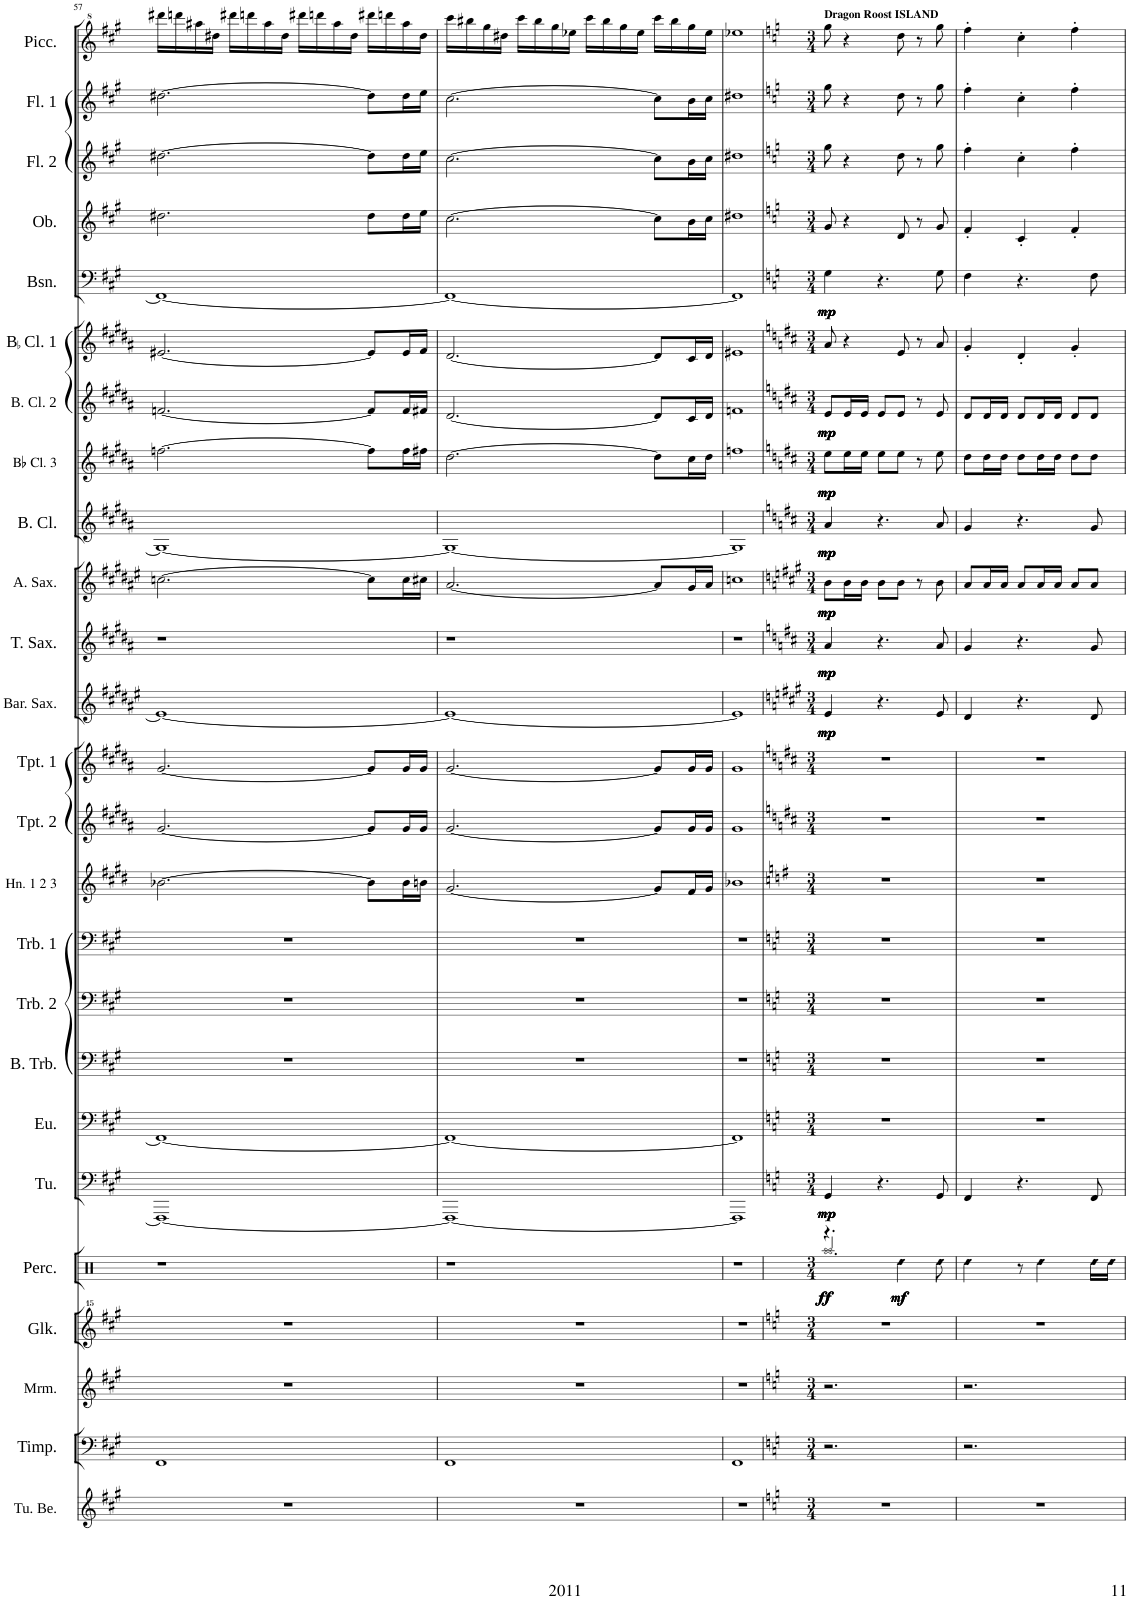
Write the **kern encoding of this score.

**kern	**kern	**kern	**kern	**kern	**dynam	**kern	**dynam	**kern	**kern	**kern	**kern	**kern	**kern	**kern	**kern	**dynam	**kern	**dynam	**kern	**dynam	**kern	**dynam	**kern	**dynam	**kern	**dynam	**kern	**kern	**dynam	**kern	**kern	**kern	**kern
*part25	*part24	*part23	*part22	*part21	*part21	*part20	*part20	*part19	*part18	*part17	*part16	*part15	*part14	*part13	*part12	*part12	*part11	*part11	*part10	*part10	*part9	*part9	*part8	*part8	*part7	*part7	*part6	*part5	*part5	*part4	*part3	*part2	*part1
*staff25	*staff24	*staff23	*staff22	*staff21	*staff21	*staff20	*staff20	*staff19	*staff18	*staff17	*staff16	*staff15	*staff14	*staff13	*staff12	*staff12	*staff11	*staff11	*staff10	*staff10	*staff9	*staff9	*staff8	*staff8	*staff7	*staff7	*staff6	*staff5	*staff5	*staff4	*staff3	*staff2	*staff1
*I"Tubular Bells	*I"Timpani	*I"Marimba	*I"Glockenspiel	*I"Percussion	*	*I"Tuba	*	*I"Euphonium	*I"Bass Trombone	*I"Trombone 2	*I"Trombone 1	*I"Horn 1 2 3	*I"BaccidentalFlat Trumpet 2	*I"BaccidentalFlat Trumpet 1	*I"Baritone Saxophone	*	*I"Tenor Saxophone	*	*I"Alto Saxophone	*	*I"Bass Clarinet	*	*I"Bb Clarinet 3	*	*I"BaccidentalFlat Clarinet 2	*	*I"BaccidentalFlat Clarinet 1	*I"Bassoon	*	*I"Oboe	*I"Flute 2	*I"Flute 1	*I"Piccolo
*I'Tu. Be.	*I'Timp.	*I'Mrm.	*I'Glk.	*I'Perc.	*	*I'Tu.	*	*I'Eu.	*I'B. Trb.	*I'Trb. 2	*I'Trb. 1	*I'Hn. 1 2 3	*I'Tpt. 2	*I'Tpt. 1	*I'Bar. Sax.	*	*I'T. Sax.	*	*I'A. Sax.	*	*I'B. Cl.	*	*I'Bb Cl. 3	*	*I'B. Cl. 2	*	*I'BaccidentalFlat Cl. 1	*I'Bsn.	*	*I'Ob.	*I'Fl. 2	*I'Fl. 1	*I'Picc.
!!LO:PB:g=z
*clefG2	*clefF4	*clefG2	*clefG^^2	*clefX	*	*clefF4	*	*clefF4	*clefF4	*clefF4	*clefF4	*clefG2	*clefG2	*clefG2	*clefG2	*	*clefG2	*	*clefG2	*	*clefG2	*	*clefG2	*	*clefG2	*	*clefG2	*clefF4	*	*clefG2	*clefG2	*clefG2	*clefG^2
*	*	*	*	*	*	*	*	*	*	*	*	*Trd4c7	*Trd1c2	*Trd1c2	*Trd12c21	*	*Trd8c14	*	*Trd5c9	*	*Trd8c14	*	*Trd1c2	*	*Trd1c2	*	*Trd1c2	*	*	*	*	*	*Trd-7c-12
*k[f#c#g#]	*k[f#c#g#]	*k[f#c#g#]	*k[f#c#g#]	*k[]	*	*k[f#c#g#]	*	*k[f#c#g#]	*k[f#c#g#]	*k[f#c#g#]	*k[f#c#g#]	*k[f#c#g#d#]	*k[f#c#g#d#a#]	*k[f#c#g#d#a#]	*k[f#c#g#d#a#e#]	*	*k[f#c#g#d#a#]	*	*k[f#c#g#d#a#e#]	*	*k[f#c#g#d#a#]	*	*k[f#c#g#d#a#]	*	*k[f#c#g#d#a#]	*	*k[f#c#g#d#a#]	*k[f#c#g#]	*	*k[f#c#g#]	*k[f#c#g#]	*k[f#c#g#]	*k[f#c#g#]
*M4/4	*M4/4	*M4/4	*M4/4	*M4/4	*	*M4/4	*	*M4/4	*M4/4	*M4/4	*M4/4	*M4/4	*M4/4	*M4/4	*M4/4	*	*M4/4	*	*M4/4	*	*M4/4	*	*M4/4	*	*M4/4	*	*M4/4	*M4/4	*	*M4/4	*M4/4	*M4/4	*M4/4
=57	=57	=57	=57	=57	=57	=57	=57	=57	=57	=57	=57	=57	=57	=57	=57	=57	=57	=57	=57	=57	=57	=57	=57	=57	=57	=57	=57	=57	=57	=57	=57	=57	=57
1r	1FF#	1r	1r	1r	.	1FFF#_	.	1FF#_	1r	1r	1r	[2.b-X\	[2.g#/	[2.g#/	1e-_	.	1r	.	[2.ccn\	.	1G#_	.	[2.ffn\	.	[2.fn/	.	[2.e#X/	1FF#_	.	2.dd#X\	[2.dd#X\	[2.dd#X\	16dddd#X\LL
.	.	.	.	.	.	.	.	.	.	.	.	.	.	.	.	.	.	.	.	.	.	.	.	.	.	.	.	.	.	.	.	.	16ddddn\
.	.	.	.	.	.	.	.	.	.	.	.	.	.	.	.	.	.	.	.	.	.	.	.	.	.	.	.	.	.	.	.	.	16aaa#X\
.	.	.	.	.	.	.	.	.	.	.	.	.	.	.	.	.	.	.	.	.	.	.	.	.	.	.	.	.	.	.	.	.	16ddd#X\JJ
.	.	.	.	.	.	.	.	.	.	.	.	.	.	.	.	.	.	.	.	.	.	.	.	.	.	.	.	.	.	.	.	.	16dddd#X\LL
.	.	.	.	.	.	.	.	.	.	.	.	.	.	.	.	.	.	.	.	.	.	.	.	.	.	.	.	.	.	.	.	.	16ddddn\
.	.	.	.	.	.	.	.	.	.	.	.	.	.	.	.	.	.	.	.	.	.	.	.	.	.	.	.	.	.	.	.	.	16aaa#\
.	.	.	.	.	.	.	.	.	.	.	.	.	.	.	.	.	.	.	.	.	.	.	.	.	.	.	.	.	.	.	.	.	16ddd#\JJ
.	.	.	.	.	.	.	.	.	.	.	.	.	.	.	.	.	.	.	.	.	.	.	.	.	.	.	.	.	.	.	.	.	16dddd#X\LL
.	.	.	.	.	.	.	.	.	.	.	.	.	.	.	.	.	.	.	.	.	.	.	.	.	.	.	.	.	.	.	.	.	16ddddn\
.	.	.	.	.	.	.	.	.	.	.	.	.	.	.	.	.	.	.	.	.	.	.	.	.	.	.	.	.	.	.	.	.	16aaa#\
.	.	.	.	.	.	.	.	.	.	.	.	.	.	.	.	.	.	.	.	.	.	.	.	.	.	.	.	.	.	.	.	.	16ddd#\JJ
.	.	.	.	.	.	.	.	.	.	.	.	8b-\L]	8g#/L]	8g#/L]	.	.	.	.	8cc\L]	.	.	.	8ff\L]	.	8f/L]	.	8e#/L]	.	.	8dd#\L	8dd#\L]	8dd#\L]	16dddd#X\LL
.	.	.	.	.	.	.	.	.	.	.	.	.	.	.	.	.	.	.	.	.	.	.	.	.	.	.	.	.	.	.	.	.	16ddddn\
.	.	.	.	.	.	.	.	.	.	.	.	16b-\L	16g#/L	16g#/L	.	.	.	.	16cc\L	.	.	.	16ff\L	.	16f/L	.	16e#/L	.	.	16dd#\L	16dd#\L	16dd#\L	16aaa#\
.	.	.	.	.	.	.	.	.	.	.	.	16bn\JJ	16g#/JJ	16g#/JJ	.	.	.	.	16cc#X\JJ	.	.	.	16ff#X\JJ	.	16f#X/JJ	.	16f#/JJ	.	.	16ee\JJ	16ee\JJ	16ee\JJ	16ddd#\JJ
=58	=58	=58	=58	=58	=58	=58	=58	=58	=58	=58	=58	=58	=58	=58	=58	=58	=58	=58	=58	=58	=58	=58	=58	=58	=58	=58	=58	=58	=58	=58	=58	=58	=58
1r	1FF#	1r	1r	1r	.	1FFF#_	.	1FF#_	1r	1r	1r	[2.g#/	[2.g#/	[2.g#/	1e-_	.	1r	.	[2.a#/	.	1G#_	.	[2.dd#\	.	[2.d#/	.	[2.d#/	1FF#_	.	[2.cc#\	[2.cc#\	[2.cc#\	16cccc#\LL
.	.	.	.	.	.	.	.	.	.	.	.	.	.	.	.	.	.	.	.	.	.	.	.	.	.	.	.	.	.	.	.	.	16bbb#X\
.	.	.	.	.	.	.	.	.	.	.	.	.	.	.	.	.	.	.	.	.	.	.	.	.	.	.	.	.	.	.	.	.	16ggg#\
.	.	.	.	.	.	.	.	.	.	.	.	.	.	.	.	.	.	.	.	.	.	.	.	.	.	.	.	.	.	.	.	.	16ddd#X\JJ
.	.	.	.	.	.	.	.	.	.	.	.	.	.	.	.	.	.	.	.	.	.	.	.	.	.	.	.	.	.	.	.	.	16cccc#\LL
.	.	.	.	.	.	.	.	.	.	.	.	.	.	.	.	.	.	.	.	.	.	.	.	.	.	.	.	.	.	.	.	.	16bbb#\
.	.	.	.	.	.	.	.	.	.	.	.	.	.	.	.	.	.	.	.	.	.	.	.	.	.	.	.	.	.	.	.	.	16ggg#\
.	.	.	.	.	.	.	.	.	.	.	.	.	.	.	.	.	.	.	.	.	.	.	.	.	.	.	.	.	.	.	.	.	16eee-X\JJ
.	.	.	.	.	.	.	.	.	.	.	.	.	.	.	.	.	.	.	.	.	.	.	.	.	.	.	.	.	.	.	.	.	16cccc#\LL
.	.	.	.	.	.	.	.	.	.	.	.	.	.	.	.	.	.	.	.	.	.	.	.	.	.	.	.	.	.	.	.	.	16bbb#\
.	.	.	.	.	.	.	.	.	.	.	.	.	.	.	.	.	.	.	.	.	.	.	.	.	.	.	.	.	.	.	.	.	16ggg#\
.	.	.	.	.	.	.	.	.	.	.	.	.	.	.	.	.	.	.	.	.	.	.	.	.	.	.	.	.	.	.	.	.	16eee-\JJ
.	.	.	.	.	.	.	.	.	.	.	.	8g#/L]	8g#/L]	8g#/L]	.	.	.	.	8a#/L]	.	.	.	8dd#\L]	.	8d#/L]	.	8d#/L]	.	.	8cc#\L]	8cc#\L]	8cc#\L]	16cccc#\LL
.	.	.	.	.	.	.	.	.	.	.	.	.	.	.	.	.	.	.	.	.	.	.	.	.	.	.	.	.	.	.	.	.	16bbb#\
.	.	.	.	.	.	.	.	.	.	.	.	16f#/L	16g#/L	16g#/L	.	.	.	.	16g#/L	.	.	.	16cc#\L	.	16c#/L	.	16c#/L	.	.	16b\L	16b\L	16b\L	16ggg#\
.	.	.	.	.	.	.	.	.	.	.	.	16g#/JJ	16g#/JJ	16g#/JJ	.	.	.	.	16a#/JJ	.	.	.	16dd#\JJ	.	16d#/JJ	.	16d#/JJ	.	.	16cc#\JJ	16cc#\JJ	16cc#\JJ	16eee-\JJ
=59	=59	=59	=59	=59	=59	=59	=59	=59	=59	=59	=59	=59	=59	=59	=59	=59	=59	=59	=59	=59	=59	=59	=59	=59	=59	=59	=59	=59	=59	=59	=59	=59	=59
1r	1FF#	1r	1r	1r	.	1FFF#]	.	1FF#]	1r	1r	1r	1b-X	1g#	1g#	1e-]	.	1r	.	1ccn	.	1G#]	.	1ffn	.	1fn	.	1e#X	1FF#]	.	1dd#X	1dd#X	1dd#X	1eee-X
=60	=60	=60	=60	=60	=60	=60	=60	=60	=60	=60	=60	=60	=60	=60	=60	=60	=60	=60	=60	=60	=60	=60	=60	=60	=60	=60	=60	=60	=60	=60	=60	=60	=60
*k[]	*k[]	*k[]	*k[]	*	*	*k[]	*	*k[]	*k[]	*k[]	*k[]	*k[f#]	*k[f#c#]	*k[f#c#]	*k[f#c#g#]	*	*k[f#c#]	*	*k[f#c#g#]	*	*k[f#c#]	*	*k[f#c#]	*	*k[f#c#]	*	*k[f#c#]	*k[]	*	*k[]	*k[]	*k[]	*k[]
*M3/4	*M3/4	*M3/4	*M3/4	*M3/4	*	*M3/4	*	*M3/4	*M3/4	*M3/4	*M3/4	*M3/4	*M3/4	*M3/4	*M3/4	*	*M3/4	*	*M3/4	*	*M3/4	*	*M3/4	*	*M3/4	*	*M3/4	*M3/4	*	*M3/4	*M3/4	*M3/4	*M3/4
*	*	*	*	*^	*	*	*	*	*	*	*	*	*	*	*	*	*	*	*	*	*	*	*	*	*	*	*	*	*	*	*	*	*
!	!	!	!	!	!	!	!	!	!	!	!	!	!	!	!	!	!	!	!	!	!	!	!	!	!	!	!	!	!	!	!	!	!	!LO:TX:a:B:t=Dragon Roost ISLAND
!	!	!	!	!	!	!LO:DY:b	!	!	!	!	!	!	!	!	!	!	!	!	!	!	!	!	!	!	!	!	!	!	!	!	!	!	!	!
!	!	!	!	!	!	!LO:DY:n=1:b	!	!	!	!	!	!	!	!	!	!	!	!	!	!	!	!	!	!	!	!	!	!	!	!	!	!	!	!
!	!	!	!	!	!	!LO:DY:n=2:b	!	!	!	!	!	!	!	!	!	!	!	!	!	!	!	!	!	!	!	!	!	!	!	!	!	!	!	!
!	!	!	!	!	!	!LO:DY:n=3:b	!	!LO:DY:b	!	!	!	!	!	!	!	!	!	!	!	!	!	!	!	!	!	!	!	!	!	!	!	!	!	!
!	!	!	!	!	!	!	!	!LO:DY:n=1:b	!	!	!	!	!	!	!	!	!	!	!	!	!	!	!	!	!	!	!	!	!	!	!	!	!	!
!	!	!	!	!	!	!	!	!LO:DY:n=2:b	!	!	!	!	!	!	!	!	!	!	!	!	!	!	!	!	!	!	!	!	!	!	!	!	!	!
!	!	!	!	!	!	!	!	!LO:DY:n=3:b	!	!	!	!	!	!	!	!	!LO:DY:b	!	!	!	!	!	!	!	!	!	!	!	!	!	!	!	!	!
!	!	!	!	!	!	!	!	!	!	!	!	!	!	!	!	!	!LO:DY:n=1:b	!	!	!	!	!	!	!	!	!	!	!	!	!	!	!	!	!
!	!	!	!	!	!	!	!	!	!	!	!	!	!	!	!	!	!LO:DY:n=2:b	!	!	!	!	!	!	!	!	!	!	!	!	!	!	!	!	!
!	!	!	!	!	!	!	!	!	!	!	!	!	!	!	!	!	!LO:DY:n=3:b	!	!LO:DY:b	!	!	!	!	!	!	!	!	!	!	!	!	!	!	!
!	!	!	!	!	!	!	!	!	!	!	!	!	!	!	!	!	!	!	!LO:DY:n=1:b	!	!	!	!	!	!	!	!	!	!	!	!	!	!	!
!	!	!	!	!	!	!	!	!	!	!	!	!	!	!	!	!	!	!	!LO:DY:n=2:b	!	!	!	!	!	!	!	!	!	!	!	!	!	!	!
!	!	!	!	!	!	!	!	!	!	!	!	!	!	!	!	!	!	!	!LO:DY:n=3:b	!	!LO:DY:b	!	!	!	!	!	!	!	!	!	!	!	!	!
!	!	!	!	!	!	!	!	!	!	!	!	!	!	!	!	!	!	!	!	!	!LO:DY:n=1:b	!	!	!	!	!	!	!	!	!	!	!	!	!
!	!	!	!	!	!	!	!	!	!	!	!	!	!	!	!	!	!	!	!	!	!LO:DY:n=2:b	!	!	!	!	!	!	!	!	!	!	!	!	!
!	!	!	!	!	!	!	!	!	!	!	!	!	!	!	!	!	!	!	!	!	!LO:DY:n=3:b	!	!LO:DY:b	!	!	!	!	!	!	!	!	!	!	!
!	!	!	!	!	!	!	!	!	!	!	!	!	!	!	!	!	!	!	!	!	!	!	!LO:DY:n=1:b	!	!	!	!	!	!	!	!	!	!	!
!	!	!	!	!	!	!	!	!	!	!	!	!	!	!	!	!	!	!	!	!	!	!	!LO:DY:n=2:b	!	!	!	!	!	!	!	!	!	!	!
!	!	!	!	!	!	!	!	!	!	!	!	!	!	!	!	!	!	!	!	!	!	!	!LO:DY:n=3:b	!	!LO:DY:b	!	!	!	!	!	!	!	!	!
!	!	!	!	!	!	!	!	!	!	!	!	!	!	!	!	!	!	!	!	!	!	!	!	!	!LO:DY:n=1:b	!	!	!	!	!	!	!	!	!
!	!	!	!	!	!	!	!	!	!	!	!	!	!	!	!	!	!	!	!	!	!	!	!	!	!LO:DY:n=2:b	!	!	!	!	!	!	!	!	!
!	!	!	!	!	!	!	!	!	!	!	!	!	!	!	!	!	!	!	!	!	!	!	!	!	!LO:DY:n=3:b	!	!LO:DY:b	!	!	!	!	!	!	!
!	!	!	!	!	!	!	!	!	!	!	!	!	!	!	!	!	!	!	!	!	!	!	!	!	!	!	!LO:DY:n=1:b	!	!	!	!	!	!	!
!	!	!	!	!	!	!	!	!	!	!	!	!	!	!	!	!	!	!	!	!	!	!	!	!	!	!	!LO:DY:n=2:b	!	!	!	!	!	!	!
!	!	!	!	!	!	!	!	!	!	!	!	!	!	!	!	!	!	!	!	!	!	!	!	!	!	!	!LO:DY:n=3:b	!	!	!LO:DY:b	!	!	!	!
!	!	!	!	!	!	!	!	!	!	!	!	!	!	!	!	!	!	!	!	!	!	!	!	!	!	!	!	!	!	!LO:DY:n=1:b	!	!	!	!
!	!	!	!	!	!	!	!	!	!	!	!	!	!	!	!	!	!	!	!	!	!	!	!	!	!	!	!	!	!	!LO:DY:n=2:b	!	!	!	!
!	!	!	!	!	!	!	!	!	!	!	!	!	!	!	!	!	!	!	!	!	!	!	!	!	!	!	!	!	!	!LO:DY:n=3:b	!	!	!	!
2.r	2.r	2.r	2.r	4.r	2.Raa/	ff ff ff ff	4GG/	mp mp mp mp	2.r	2.r	2.r	2.r	2.r	2.r	2.r	4e/	mp mp mp mp	4a/	mp mp mp mp	8b\L	mp mp mp mp	4a/	mp mp mp mp	8ee\L	mp mp mp mp	8e/L	mp mp mp mp	8a/	4G\	mp mp mp mp	8g/	8gg\	8gg\	8ggg\
.	.	.	.	.	.	.	.	.	.	.	.	.	.	.	.	.	.	.	.	16b\L	.	.	.	16ee\L	.	16e/L	.	4r	.	.	4r	4r	4r	4r
.	.	.	.	.	.	.	.	.	.	.	.	.	.	.	.	.	.	.	.	16b\JJ	.	.	.	16ee\JJ	.	16e/JJ	.	.	.	.	.	.	.	.
.	.	.	.	.	.	.	4.r	.	.	.	.	.	.	.	.	4.r	.	4.r	.	8b\L	.	4.r	.	8ee\L	.	8e/L	.	.	4.r	.	.	.	.	.
!	!	!	!	!LO:N:head=diamond	!	!LO:DY:n=4:b	!	!	!	!	!	!	!	!	!	!	!	!	!	!	!	!	!	!	!	!	!	!	!	!	!	!	!	!
!	!	!	!	!	!	!LO:DY:n=5:b	!	!	!	!	!	!	!	!	!	!	!	!	!	!	!	!	!	!	!	!	!	!	!	!	!	!	!	!
!	!	!	!	!	!	!LO:DY:n=6:b	!	!	!	!	!	!	!	!	!	!	!	!	!	!	!	!	!	!	!	!	!	!	!	!	!	!	!	!
!	!	!	!	!	!	!LO:DY:n=7:b	!	!	!	!	!	!	!	!	!	!	!	!	!	!	!	!	!	!	!	!	!	!	!	!	!	!	!	!
.	.	.	.	4Rdd\	.	mf mf mf mf	.	.	.	.	.	.	.	.	.	.	.	.	.	8b\J	.	.	.	8ee\J	.	8e/J	.	8e/	.	.	8d/	8dd\	8dd\	8ddd\
.	.	.	.	.	.	.	.	.	.	.	.	.	.	.	.	.	.	.	.	8r	.	.	.	8r	.	8r	.	8r	.	.	8r	8r	8r	8r
!	!	!	!	!LO:N:head=diamond	!	!	!	!	!	!	!	!	!	!	!	!	!	!	!	!	!	!	!	!	!	!	!	!	!	!	!	!	!	!
.	.	.	.	8Rdd\	.	.	8GG/	.	.	.	.	.	.	.	.	8e/	.	8a/	.	8b\	.	8a/	.	8ee\	.	8e/	.	8a/	8G\	.	8g/	8gg\	8gg\	8ggg\
*	*	*	*	*v	*v	*	*	*	*	*	*	*	*	*	*	*	*	*	*	*	*	*	*	*	*	*	*	*	*	*	*	*	*	*
=61	=61	=61	=61	=61	=61	=61	=61	=61	=61	=61	=61	=61	=61	=61	=61	=61	=61	=61	=61	=61	=61	=61	=61	=61	=61	=61	=61	=61	=61	=61	=61	=61	=61
!	!	!	!	!LO:N:head=diamond	!	!	!	!	!	!	!	!	!	!	!	!	!	!	!	!	!	!	!	!	!	!	!	!	!	!	!	!	!
2.r	2.r	2.r	2.r	4Rdd\	.	4FF/	.	2.r	2.r	2.r	2.r	2.r	2.r	2.r	4d/	.	4g/	.	8a/L	.	4g/	.	8dd\L	.	8d/L	.	4g'/	4F\	.	4f'/	4ff'\	4ff'\	4fff'\
.	.	.	.	.	.	.	.	.	.	.	.	.	.	.	.	.	.	.	16a/L	.	.	.	16dd\L	.	16d/L	.	.	.	.	.	.	.	.
.	.	.	.	.	.	.	.	.	.	.	.	.	.	.	.	.	.	.	16a/JJ	.	.	.	16dd\JJ	.	16d/JJ	.	.	.	.	.	.	.	.
.	.	.	.	8r	.	4.r	.	.	.	.	.	.	.	.	4.r	.	4.r	.	8a/L	.	4.r	.	8dd\L	.	8d/L	.	4d'/	4.r	.	4c'/	4cc'\	4cc'\	4ccc'\
!	!	!	!	!LO:N:head=diamond	!	!	!	!	!	!	!	!	!	!	!	!	!	!	!	!	!	!	!	!	!	!	!	!	!	!	!	!	!
.	.	.	.	4Rdd\	.	.	.	.	.	.	.	.	.	.	.	.	.	.	16a/L	.	.	.	16dd\L	.	16d/L	.	.	.	.	.	.	.	.
.	.	.	.	.	.	.	.	.	.	.	.	.	.	.	.	.	.	.	16a/JJ	.	.	.	16dd\JJ	.	16d/JJ	.	.	.	.	.	.	.	.
.	.	.	.	.	.	.	.	.	.	.	.	.	.	.	.	.	.	.	8a/L	.	.	.	8dd\L	.	8d/L	.	4g'/	.	.	4f'/	4ff'\	4ff'\	4fff'\
!	!	!	!	!LO:N:head=diamond	!	!	!	!	!	!	!	!	!	!	!	!	!	!	!	!	!	!	!	!	!	!	!	!	!	!	!	!	!
.	.	.	.	16Rdd\LL	.	8FF/	.	.	.	.	.	.	.	.	8d/	.	8g/	.	8a/J	.	8g/	.	8dd\J	.	8d/J	.	.	8F\	.	.	.	.	.
!	!	!	!	!LO:N:head=diamond	!	!	!	!	!	!	!	!	!	!	!	!	!	!	!	!	!	!	!	!	!	!	!	!	!	!	!	!	!
.	.	.	.	16Rdd\JJ	.	.	.	.	.	.	.	.	.	.	.	.	.	.	.	.	.	.	.	.	.	.	.	.	.	.	.	.	.
=	=	=	=	=	=	=	=	=	=	=	=	=	=	=	=	=	=	=	=	=	=	=	=	=	=	=	=	=	=	=	=	=	=
*-	*-	*-	*-	*-	*-	*-	*-	*-	*-	*-	*-	*-	*-	*-	*-	*-	*-	*-	*-	*-	*-	*-	*-	*-	*-	*-	*-	*-	*-	*-	*-	*-	*-
